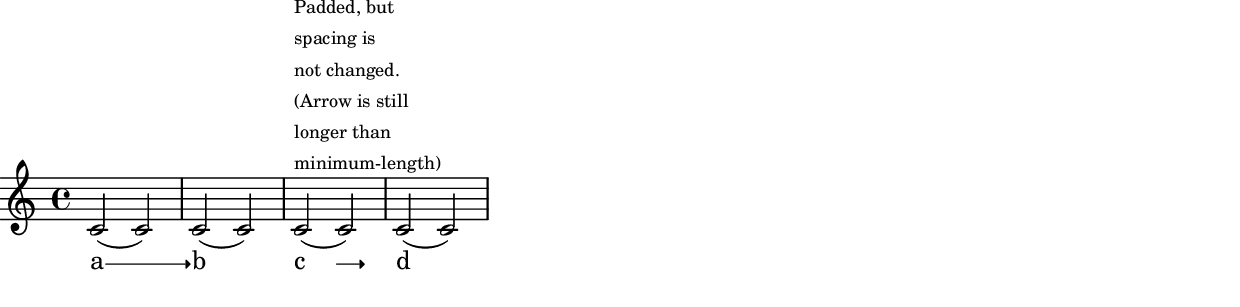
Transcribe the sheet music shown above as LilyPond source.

%% Generated by lilypond-book
%% Options: [exampleindent=10.16\mm,indent=0\mm,line-width=160\mm]
\include "lilypond-book-preamble.ly"


% ****************************************************************
% Start cut-&-pastable-section
% ****************************************************************

#(ly:set-option 'eps-box-padding 3.000000)



\paper {
  indent = 0\mm
  line-width = 160\mm
  % offset the left padding, also add 1mm as lilypond creates cropped
  % images with a little space on the right
  line-width = #(- line-width (* mm  3.000000) (* mm 1))
}

\layout {
  
}




% ****************************************************************
% ly snippet:
% ****************************************************************
\sourcefilename "/lilypond-2.23.82/input/regression/vowel-transition-padding.ly"
\sourcefileline 0
\version "2.21.0"
\header {
  texidoc = "Padding does not cause @code{VowelTransition}s to become
shorter than @code{minimum-length}.  Instead, space is added if
necessary leaving the arrow at @code{minimum-length}."
  }

\layout {
  ragged-right = ##t
}

\score {
  {
    \relative {
      c'2( c) |
      c( c) |
      c( ^\markup { \left-column { \tiny {
          "Padded, but"
          "spacing is"
          "not changed."
          "(Arrow is still"
          "longer than"
          "minimum-length)" } } } c) |
      c( c) | \break
      c c |
      c ^\markup { \left-column { \tiny {
          "Space is added"
          "to allow for"
          "padding. Arrow"
          "is drawn at"
          "minimum-length" } } } c |
    }

    \addlyrics {
      a \vowelTransition b
      \once \override VowelTransition.bound-details.left.padding = #3
      \once \override VowelTransition.bound-details.right.padding = #3
      c \vowelTransition d
      eeeee \vowelTransition fffff
      \once \override VowelTransition.bound-details.left.padding = #3
      \once \override VowelTransition.bound-details.right.padding = #3
      ggggg \vowelTransition hhhhh
    }
  }
}



% ****************************************************************
% end ly snippet
% ****************************************************************
